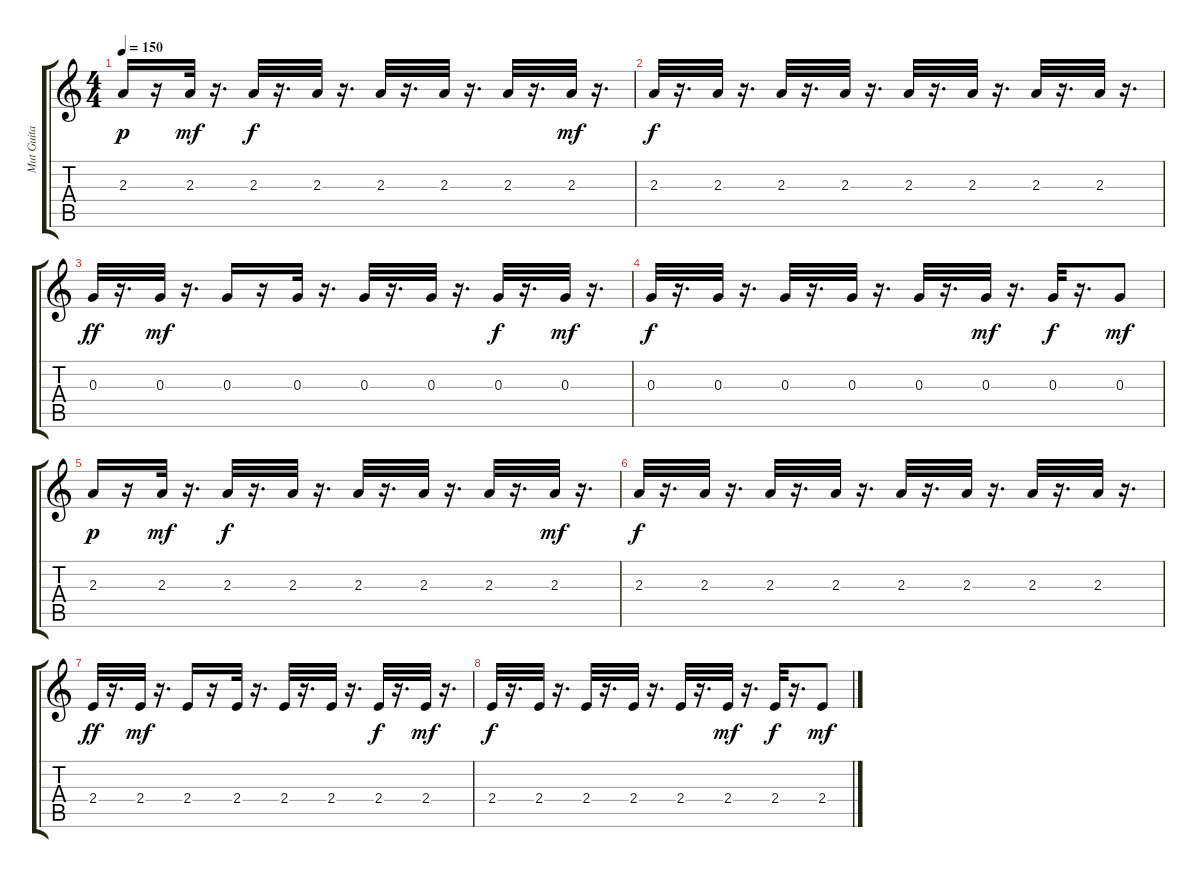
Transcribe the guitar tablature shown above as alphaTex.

\track ("Mut Guita" "Mut Guita") {instrument electricguitarmuted}
\staff {score tabs}
\tuning (E4 B3 G3 D3 A2 E2) {hide}
\ts (4 4)
\tempo 150
\clef g2
\ks c
2.3.16{dy p} r.16 2.3.32{dy mf} r.16{d} 2.3.32{dy f} r.16{d} 2.3.32 r.16{d} 2.3.32 r.16{d} 2.3.32 r.16{d} 2.3.32 r.16{d} 2.3.32{dy mf} r.16{d} |
2.3.32{dy f} r.16{d} 2.3.32 r.16{d} 2.3.32 r.16{d} 2.3.32 r.16{d} 2.3.32 r.16{d} 2.3.32 r.16{d} 2.3.32 r.16{d} 2.3.32 r.16{d} |
0.3.32{dy ff} r.16{d} 0.3.32{dy mf} r.16{d} 0.3.16 r.16 0.3.32 r.16{d} 0.3.32 r.16{d} 0.3.32 r.16{d} 0.3.32{dy f} r.16{d} 0.3.32{dy mf} r.16{d} |
0.3.32{dy f} r.16{d} 0.3.32 r.16{d} 0.3.32 r.16{d} 0.3.32 r.16{d} 0.3.32 r.16{d} 0.3.32{dy mf} r.16{d} 0.3.32{dy f} r.16{d} 0.3.8{dy mf} |
2.3.16{dy p} r.16 2.3.32{dy mf} r.16{d} 2.3.32{dy f} r.16{d} 2.3.32 r.16{d} 2.3.32 r.16{d} 2.3.32 r.16{d} 2.3.32 r.16{d} 2.3.32{dy mf} r.16{d} |
2.3.32{dy f} r.16{d} 2.3.32 r.16{d} 2.3.32 r.16{d} 2.3.32 r.16{d} 2.3.32 r.16{d} 2.3.32 r.16{d} 2.3.32 r.16{d} 2.3.32 r.16{d} |
2.4.32{dy ff} r.16{d} 2.4.32{dy mf} r.16{d} 2.4.16 r.16 2.4.32 r.16{d} 2.4.32 r.16{d} 2.4.32 r.16{d} 2.4.32{dy f} r.16{d} 2.4.32{dy mf} r.16{d} |
2.4.32{dy f} r.16{d} 2.4.32 r.16{d} 2.4.32 r.16{d} 2.4.32 r.16{d} 2.4.32 r.16{d} 2.4.32{dy mf} r.16{d} 2.4.32{dy f} r.16{d} 2.4.8{dy mf}
